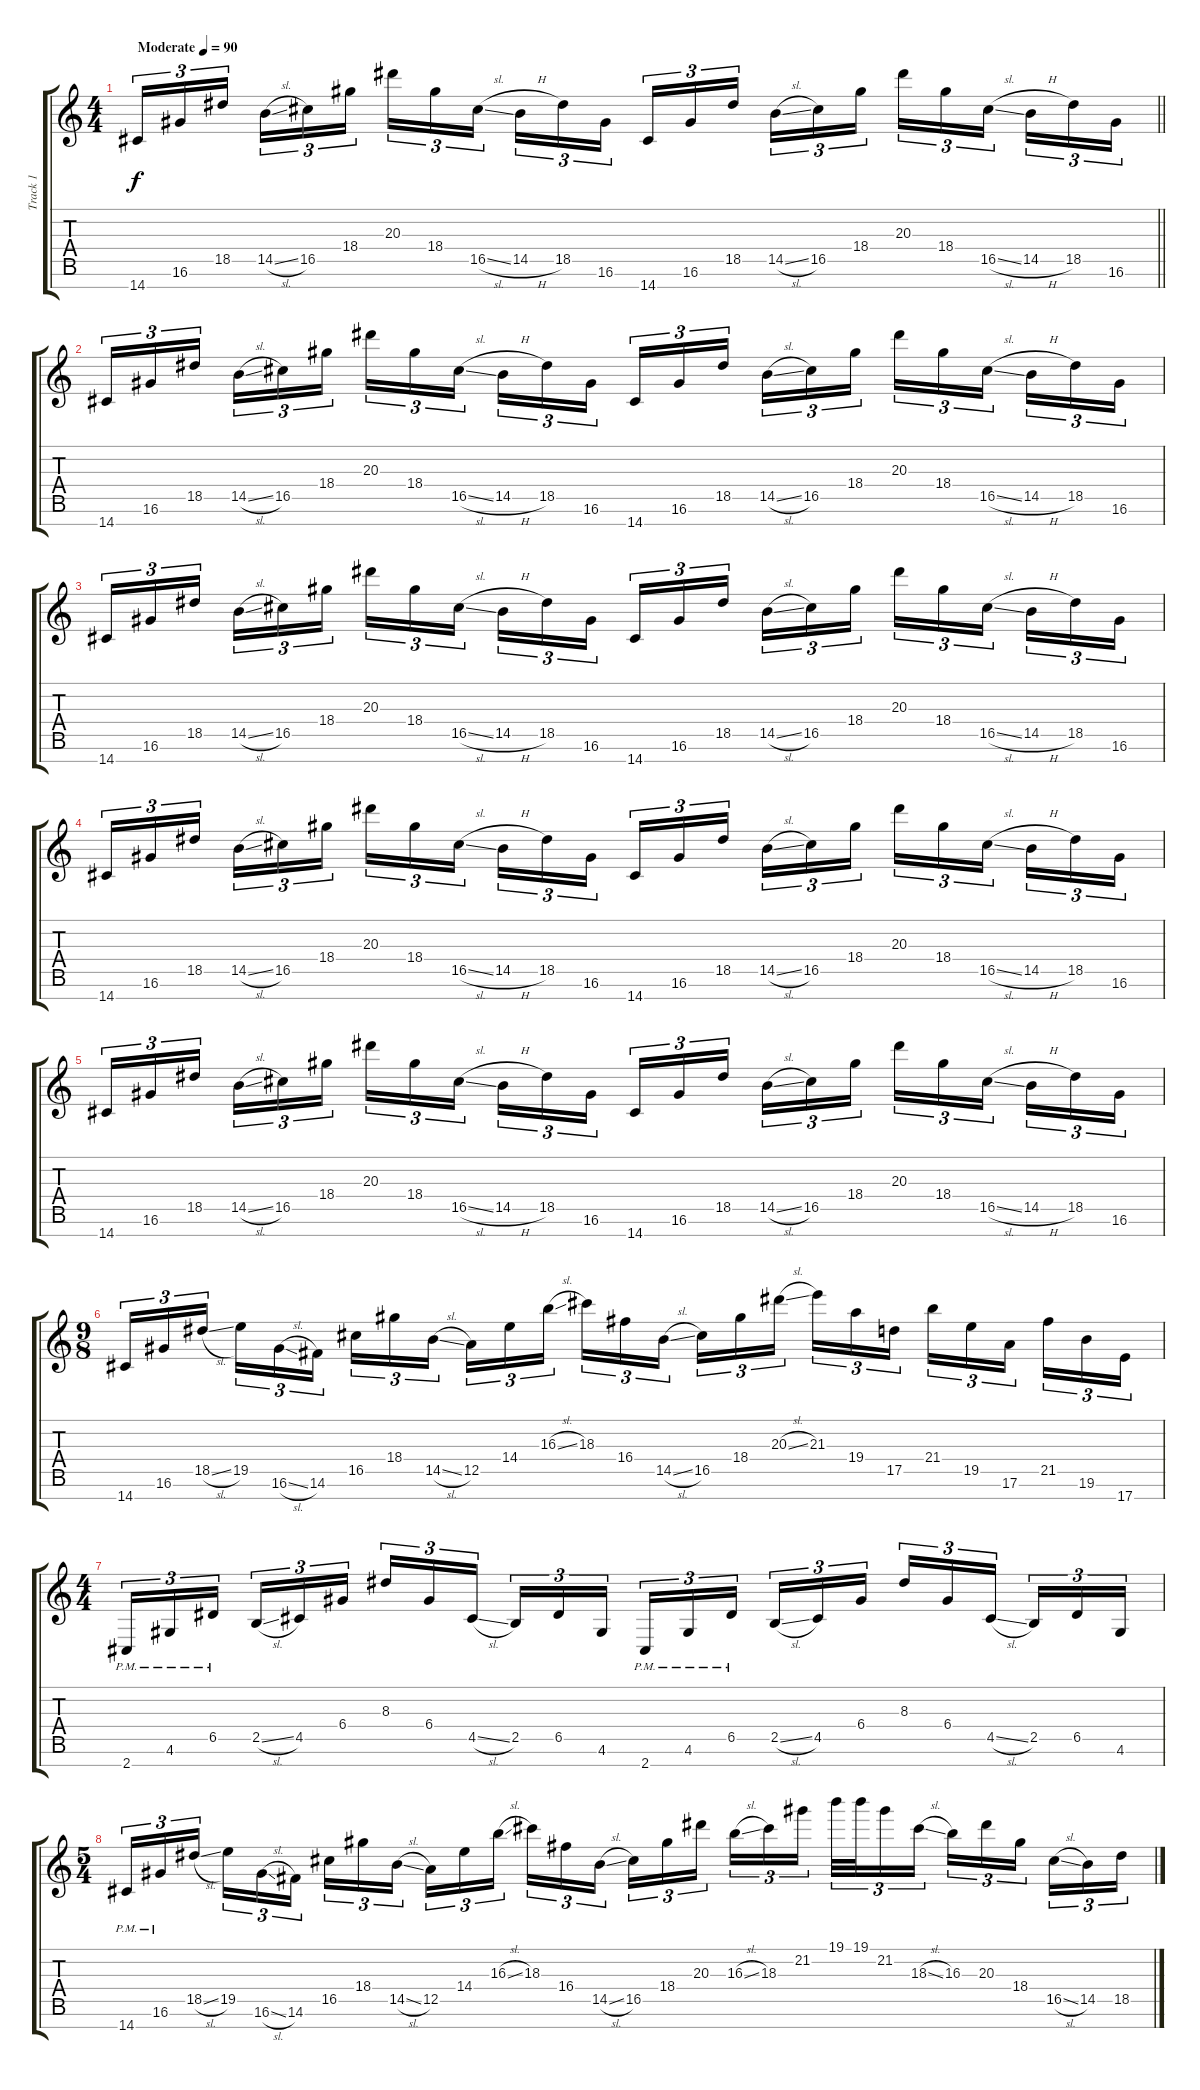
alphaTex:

\track ("Track 1" "Track 1") {instrument overdrivenguitar}
\staff {score tabs}
\tuning (E4 B3 G3 D3 A2 E2 B1) {hide}
\ts (4 4)
\tempo (90 "Moderate")
\clef g2
\barLineRight lightlight
\ks c
14.7.16{tu (3 2) dy f volume 7 instrument overdrivenguitar} 16.6.16{tu (3 2)} 18.5.16{tu (3 2) beam splitsecondary} 14.5{sl}.16{tu (3 2)} 16.5.16{tu (3 2)} 18.4.16{tu (3 2)} 20.3.16{tu (3 2)} 18.4.16{tu (3 2)} 16.5{sl}.16{tu (3 2) beam splitsecondary} 14.5{h}.16{tu (3 2)} 18.5.16{tu (3 2)} 16.6.16{tu (3 2)} 14.7.16{tu (3 2)} 16.6.16{tu (3 2)} 18.5.16{tu (3 2) beam splitsecondary} 14.5{sl}.16{tu (3 2)} 16.5.16{tu (3 2)} 18.4.16{tu (3 2)} 20.3.16{tu (3 2)} 18.4.16{tu (3 2)} 16.5{sl}.16{tu (3 2) beam splitsecondary} 14.5{h}.16{tu (3 2)} 18.5.16{tu (3 2)} 16.6.16{tu (3 2)} |
14.7.16{tu (3 2) volume 13} 16.6.16{tu (3 2)} 18.5.16{tu (3 2) beam splitsecondary} 14.5{sl}.16{tu (3 2)} 16.5.16{tu (3 2)} 18.4.16{tu (3 2)} 20.3.16{tu (3 2)} 18.4.16{tu (3 2)} 16.5{sl}.16{tu (3 2) beam splitsecondary} 14.5{h}.16{tu (3 2)} 18.5.16{tu (3 2)} 16.6.16{tu (3 2)} 14.7.16{tu (3 2)} 16.6.16{tu (3 2)} 18.5.16{tu (3 2) beam splitsecondary} 14.5{sl}.16{tu (3 2)} 16.5.16{tu (3 2)} 18.4.16{tu (3 2)} 20.3.16{tu (3 2)} 18.4.16{tu (3 2)} 16.5{sl}.16{tu (3 2) beam splitsecondary} 14.5{h}.16{tu (3 2)} 18.5.16{tu (3 2)} 16.6.16{tu (3 2)} |
14.7.16{tu (3 2)} 16.6.16{tu (3 2)} 18.5.16{tu (3 2) beam splitsecondary} 14.5{sl}.16{tu (3 2)} 16.5.16{tu (3 2)} 18.4.16{tu (3 2)} 20.3.16{tu (3 2)} 18.4.16{tu (3 2)} 16.5{sl}.16{tu (3 2) beam splitsecondary} 14.5{h}.16{tu (3 2)} 18.5.16{tu (3 2)} 16.6.16{tu (3 2)} 14.7.16{tu (3 2)} 16.6.16{tu (3 2)} 18.5.16{tu (3 2) beam splitsecondary} 14.5{sl}.16{tu (3 2)} 16.5.16{tu (3 2)} 18.4.16{tu (3 2)} 20.3.16{tu (3 2)} 18.4.16{tu (3 2)} 16.5{sl}.16{tu (3 2) beam splitsecondary} 14.5{h}.16{tu (3 2)} 18.5.16{tu (3 2)} 16.6.16{tu (3 2)} |
14.7.16{tu (3 2)} 16.6.16{tu (3 2)} 18.5.16{tu (3 2) beam splitsecondary} 14.5{sl}.16{tu (3 2)} 16.5.16{tu (3 2)} 18.4.16{tu (3 2)} 20.3.16{tu (3 2)} 18.4.16{tu (3 2)} 16.5{sl}.16{tu (3 2) beam splitsecondary} 14.5{h}.16{tu (3 2)} 18.5.16{tu (3 2)} 16.6.16{tu (3 2)} 14.7.16{tu (3 2)} 16.6.16{tu (3 2)} 18.5.16{tu (3 2) beam splitsecondary} 14.5{sl}.16{tu (3 2)} 16.5.16{tu (3 2)} 18.4.16{tu (3 2)} 20.3.16{tu (3 2)} 18.4.16{tu (3 2)} 16.5{sl}.16{tu (3 2) beam splitsecondary} 14.5{h}.16{tu (3 2)} 18.5.16{tu (3 2)} 16.6.16{tu (3 2)} |
14.7.16{tu (3 2)} 16.6.16{tu (3 2)} 18.5.16{tu (3 2) beam splitsecondary} 14.5{sl}.16{tu (3 2)} 16.5.16{tu (3 2)} 18.4.16{tu (3 2)} 20.3.16{tu (3 2)} 18.4.16{tu (3 2)} 16.5{sl}.16{tu (3 2) beam splitsecondary} 14.5{h}.16{tu (3 2)} 18.5.16{tu (3 2)} 16.6.16{tu (3 2)} 14.7.16{tu (3 2)} 16.6.16{tu (3 2)} 18.5.16{tu (3 2) beam splitsecondary} 14.5{sl}.16{tu (3 2)} 16.5.16{tu (3 2)} 18.4.16{tu (3 2)} 20.3.16{tu (3 2)} 18.4.16{tu (3 2)} 16.5{sl}.16{tu (3 2) beam splitsecondary} 14.5{h}.16{tu (3 2)} 18.5.16{tu (3 2)} 16.6.16{tu (3 2)} |
\ts (9 8)
14.7.16{tu (3 2)} 16.6.16{tu (3 2)} 18.5{sl}.16{tu (3 2) beam splitsecondary} 19.5.16{tu (3 2)} 16.6{sl}.16{tu (3 2)} 14.6.16{tu (3 2) beam splitsecondary} 16.5.16{tu (3 2)} 18.4.16{tu (3 2)} 14.5{sl}.16{tu (3 2)} 12.5.16{tu (3 2)} 14.4.16{tu (3 2)} 16.3{sl}.16{tu (3 2) beam splitsecondary} 18.3.16{tu (3 2)} 16.4.16{tu (3 2)} 14.5{sl}.16{tu (3 2) beam splitsecondary} 16.5.16{tu (3 2)} 18.4.16{tu (3 2)} 20.3{sl}.16{tu (3 2)} 21.3.16{tu (3 2)} 19.4.16{tu (3 2)} 17.5.16{tu (3 2) beam splitsecondary} 21.4.16{tu (3 2)} 19.5.16{tu (3 2)} 17.6.16{tu (3 2) beam splitsecondary} 21.5.16{tu (3 2)} 19.6.16{tu (3 2)} 17.7.16{tu (3 2)} |
\ts (4 4)
2.7{pm}.16{tu (3 2)} 4.6{pm}.16{tu (3 2)} 6.5{pm}.16{tu (3 2) beam splitsecondary} 2.5{sl}.16{tu (3 2)} 4.5.16{tu (3 2)} 6.4.16{tu (3 2)} 8.3.16{tu (3 2)} 6.4.16{tu (3 2)} 4.5{sl}.16{tu (3 2) beam splitsecondary} 2.5.16{tu (3 2)} 6.5.16{tu (3 2)} 4.6.16{tu (3 2)} 2.7{pm}.16{tu (3 2)} 4.6{pm}.16{tu (3 2)} 6.5{pm}.16{tu (3 2) beam splitsecondary} 2.5{sl}.16{tu (3 2)} 4.5.16{tu (3 2)} 6.4.16{tu (3 2)} 8.3.16{tu (3 2)} 6.4.16{tu (3 2)} 4.5{sl}.16{tu (3 2) beam splitsecondary} 2.5.16{tu (3 2)} 6.5.16{tu (3 2)} 4.6.16{tu (3 2)} |
\ts (5 4)
14.7{pm}.16{tu (3 2)} 16.6{pm}.16{tu (3 2)} 18.5{sl}.16{tu (3 2) beam splitsecondary} 19.5.16{tu (3 2)} 16.6{sl}.16{tu (3 2)} 14.6.16{tu (3 2)} 16.5.16{tu (3 2)} 18.4.16{tu (3 2)} 14.5{sl}.16{tu (3 2) beam splitsecondary} 12.5.16{tu (3 2)} 14.4.16{tu (3 2)} 16.3{sl}.16{tu (3 2)} 18.3.16{tu (3 2)} 16.4.16{tu (3 2)} 14.5{sl}.16{tu (3 2) beam splitsecondary} 16.5.16{tu (3 2)} 18.4.16{tu (3 2)} 20.3.16{tu (3 2)} 16.3{sl}.16{tu (3 2)} 18.3.16{tu (3 2)} 21.2.16{tu (3 2) beam splitsecondary} 19.1.32{tu (3 2)} 19.1.32{tu (3 2)} 21.2.16{tu (3 2)} 18.3{sl}.16{tu (3 2)} 16.3.16{tu (3 2)} 20.3.16{tu (3 2)} 18.4.16{tu (3 2) beam splitsecondary} 16.5{sl}.16{tu (3 2)} 14.5.16{tu (3 2)} 18.5.16{tu (3 2)}
